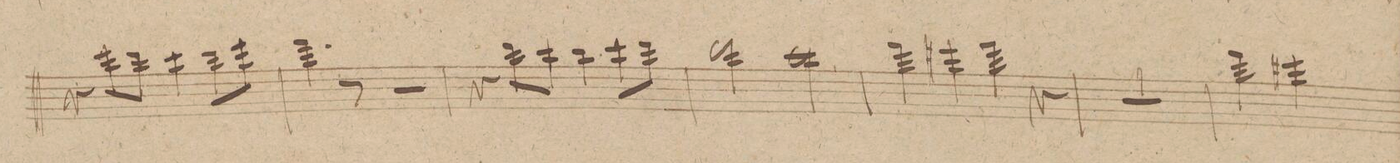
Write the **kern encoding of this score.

**kern	**dynam
*I"Flauto. 1mo	*
*clefG2	*
*k[f#c#g#]	*
*met(c|)	*
*M2/2	*
4r	.
8eee\L	.
8ddd\J	.
4ccc#\	.
8ddd\L	.
8eee\J	.
=43	=43
4.fff#\	.
8r	.
2r	.
=44	=44
4r	.
8ddd\L	.
8ccc#\J	.
4bb\	.
8ccc#\L	.
8ddd\J	.
=45	=45
2ddd\	.
2ccc#\	.
=46	=46
4fff#\	.
4eee#X\	.
4fff#\	.
4r	.
=47	=47
1r	.
=48	=48
4fff#\	.
4eee#X\	.
*-	*-
